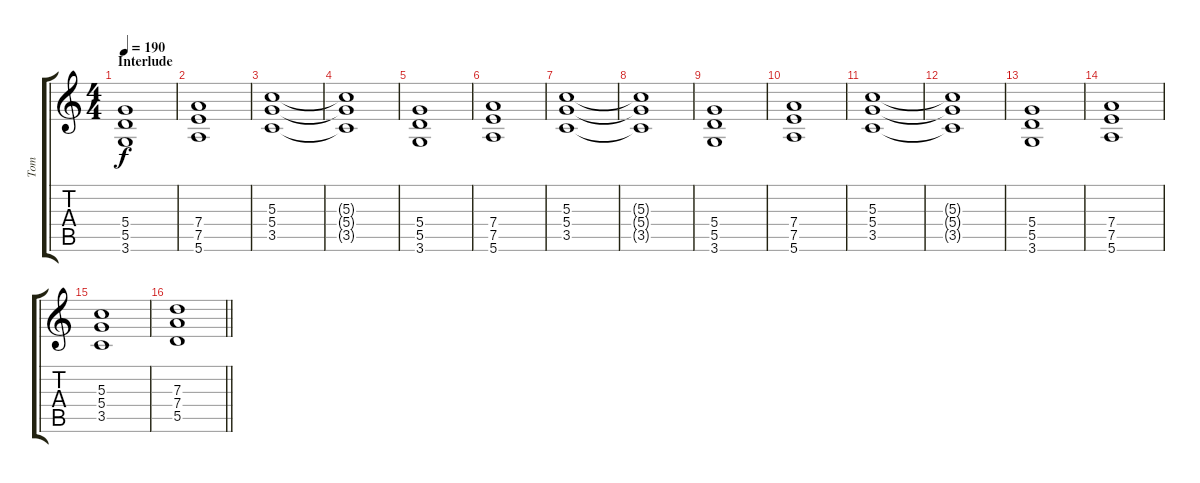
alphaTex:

\track ("Tom" "Tom") {instrument distortionguitar}
\staff {score tabs}
\tuning (E4 B3 G3 D3 A2 E2) {hide}
\ts (4 4)
\section ("" "Interlude")
\tempo 190
\clef g2
\ks c
(5.4 5.5 3.6).1{dy f} |
(7.4 7.5 5.6).1 |
(5.3 5.4 3.5).1 |
(5.3{t} 5.4{t} 3.5{t}).1 |
(5.4 5.5 3.6).1 |
(7.4 7.5 5.6).1 |
(5.3 5.4 3.5).1 |
(5.3{t} 5.4{t} 3.5{t}).1 |
(5.4 5.5 3.6).1 |
(7.4 7.5 5.6).1 |
(5.3 5.4 3.5).1 |
(5.3{t} 5.4{t} 3.5{t}).1 |
(5.4 5.5 3.6).1 |
(7.4 7.5 5.6).1 |
(5.3 5.4 3.5).1 |
\barLineRight lightlight
(7.3 7.4 5.5).1
